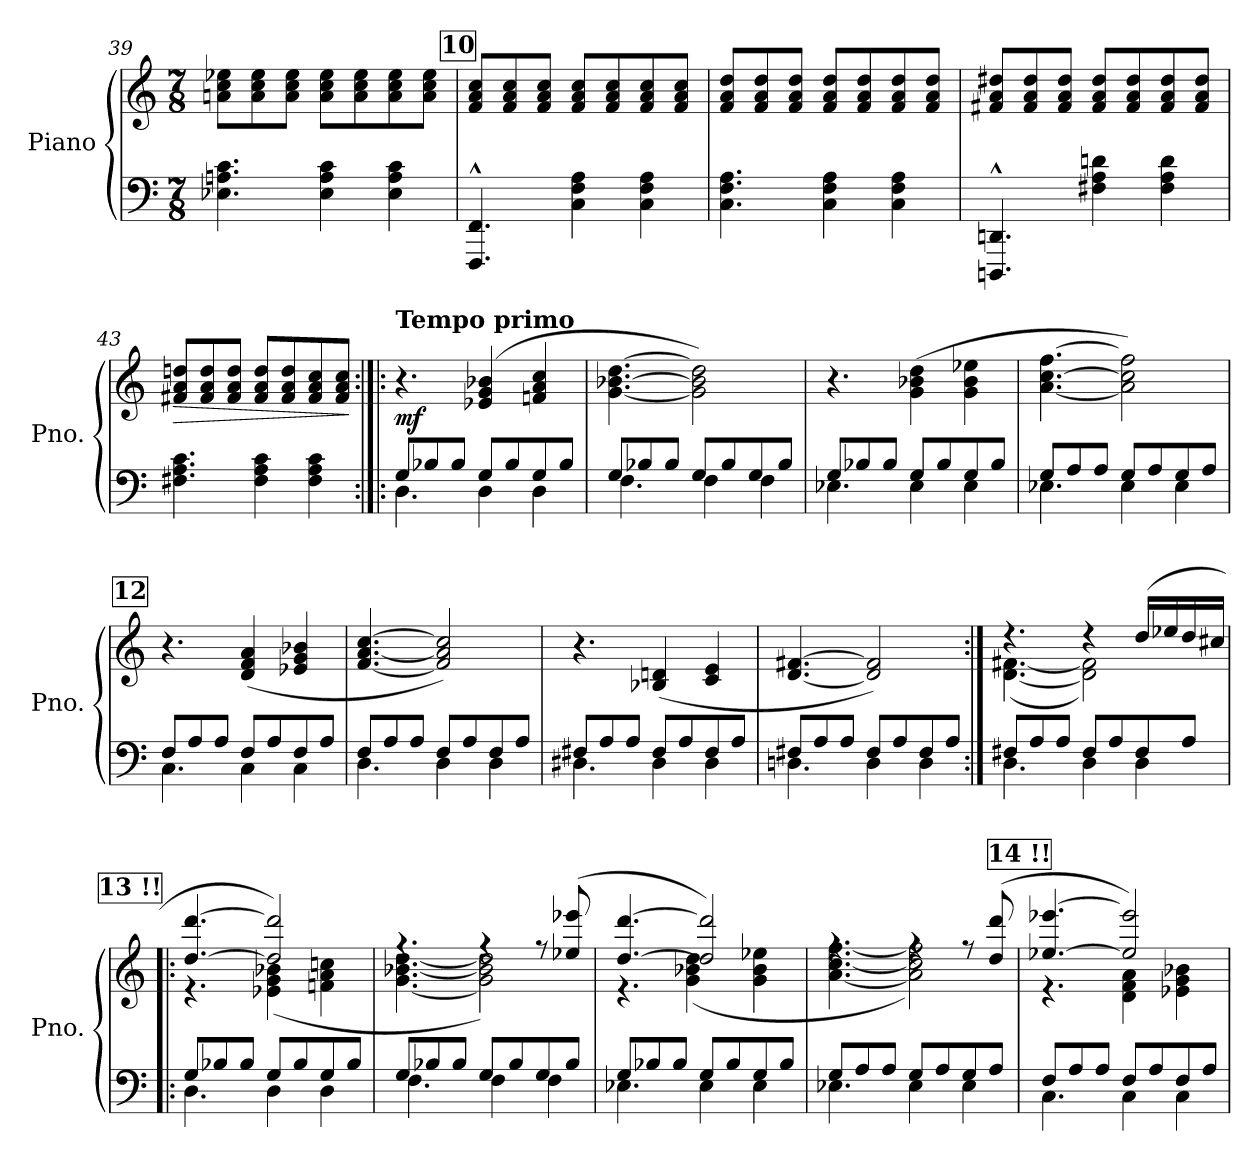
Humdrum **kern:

**kern	**kern	**dynam
*part1	*part1	*part1
*staff2	*staff1	*staff1/2
*I"Piano	*	*
*I'Pno.	*	*
*clefF4	*clefG2	*
*k[]	*k[]	*
*M7/8	*M7/8	*
=39	=39	=39
4.E-X\ 4.An\ 4.c\	8an\ 8cc\ 8ee-X\L	.
.	8a\ 8cc\ 8ee-\	.
.	8a\ 8cc\ 8ee-\J	.
4E-\ 4A\ 4c\	8a\ 8cc\ 8ee-\L	.
.	8a\ 8cc\ 8ee-\	.
4E-\ 4A\ 4c\	8a\ 8cc\ 8ee-\	.
.	8a\ 8cc\ 8ee-\J	.
!!LO:LB:g=z
!!LO:REH:place=s1:a:B:fs=14:t=10
=40	=40	=40
4.FFF/^^ 4.FF/^^	8f/ 8a/ 8cc/L	.
.	8f/ 8a/ 8cc/	.
.	8f/ 8a/ 8cc/J	.
4C\ 4F\ 4A\	8f/ 8a/ 8cc/L	.
.	8f/ 8a/ 8cc/	.
4C\ 4F\ 4A\	8f/ 8a/ 8cc/	.
.	8f/ 8a/ 8cc/J	.
=41	=41	=41
4.C\ 4.F\ 4.A\	8f/ 8a/ 8dd/L	.
.	8f/ 8a/ 8dd/	.
.	8f/ 8a/ 8dd/J	.
4C\ 4F\ 4A\	8f/ 8a/ 8dd/L	.
.	8f/ 8a/ 8dd/	.
4C\ 4F\ 4A\	8f/ 8a/ 8dd/	.
.	8f/ 8a/ 8dd/J	.
=42	=42	=42
4.DDDn/^^ 4.DDn/^^	8f#X/ 8a/ 8dd#X/L	.
.	8f#/ 8a/ 8dd#/	.
.	8f#/ 8a/ 8dd#/J	.
4F#X\ 4A\ 4dn\	8f#/ 8a/ 8dd#/L	.
.	8f#/ 8a/ 8dd#/	.
4F#\ 4A\ 4d\	8f#/ 8a/ 8dd#/	.
.	8f#/ 8a/ 8dd#/J	.
=43	=43	=43
!	!	!LO:HP:b
4.F#X\ 4.A\ 4.c\	8f#X/ 8a/ 8ddn/L	>
.	8f#/ 8a/ 8dd/	.
.	8f#/ 8a/ 8dd/J	.
4F#\ 4A\ 4c\	8f#/ 8a/ 8dd/L	.
.	8f#/ 8a/ 8dd/	.
4F#\ 4A\ 4c\	8f#/ 8a/ 8cc/	.
.	8f#/ 8a/ 8cc/J	.
.	.	]
!!LO:LB:g=z
=44:|!|:	=44:|!|:	=44:|!|:
!!LO:REH:place=s1:a:B:fs=14:t=11
*	*MM92	*
*^	*	*
!	!	!LO:TX:a:B:t=Tempo primo	!
!	!	!	!LO:DY:b
8G/L	4.D\	4.r	mf
8B-X/	.	.	.
8B-/J	.	.	.
8G/L	4D\	(>4e-X/ 4g/ 4b-X/	.
8B-/	.	.	.
8G/	4D\	4fn/ 4a/ 4cc/	.
8B-/J	.	.	.
=45	=45	=45	=45
8G/L	4.F\	[4.g\ [4.b-X\ [4.dd\	.
8B-X/	.	.	.
8B-/J	.	.	.
8G/L	4F\	2g\] 2b-\] 2dd\])	.
8B-/	.	.	.
8G/	4F\	.	.
8B-/J	.	.	.
=46	=46	=46	=46
8G/L	4.E-X\	4.r	.
8B-X/	.	.	.
8B-/J	.	.	.
8G/L	4E-\	(4g\ 4b-X\ 4dd\	.
8B-/	.	.	.
8G/	4E-\	4g\ 4b-\ 4ee-X\	.
8B-/J	.	.	.
=47	=47	=47	=47
8G/L	4.E-X\	[4.a\ [4.cc\ [4.ff\	.
8A/	.	.	.
8A/J	.	.	.
8G/L	4E-\	2a\] 2cc\] 2ff\])	.
8A/	.	.	.
8G/	4E-\	.	.
8A/J	.	.	.
!!LO:REH:place=s1:a:B:fs=14:t=12
=48	=48	=48	=48
8F/L	4.C\	4.r	.
8A/	.	.	.
8A/J	.	.	.
8F/L	4C\	(4d/ 4f/ 4a/	.
8A/	.	.	.
8F/	4C\	4e-X/ 4g/ 4b-X/	.
8A/J	.	.	.
!!LO:LB:g=z
=49	=49	=49	=49
8F/L	4.D\	[4.f/ [4.a/ [4.cc/	.
8A/	.	.	.
8A/J	.	.	.
8F/L	4D\	2f/] 2a/] 2cc/])	.
8A/	.	.	.
8F/	4D\	.	.
8A/J	.	.	.
=50	=50	=50	=50
8F#X/L	4.D#X\	4.r	.
8A/	.	.	.
8A/J	.	.	.
8F#/L	4D#\	(>4B-X/ 4dn/	.
8A/	.	.	.
8F#/	4D#\	4c/ 4e/	.
8A/J	.	.	.
=51	=51	=51	=51
8F#X/L	4.Dn\	[4.d/ [4.f#X/	.
8A/	.	.	.
8A/J	.	.	.
8F#/L	4D\	2d/] 2f#/])	.
8A/	.	.	.
8F#/	4D\	.	.
8A/J	.	.	.
=52:|!	=52:|!	=52:|!	=52:|!
*	*	*^	*
8F#X/L	4.D\	4.rdd	(>[4.d\ [4.f#X\	.
8A/	.	.	.	.
8A/J	.	.	.	.
8F#/L	4D\	4rdd	2d\] 2f#\])	.
8A/	.	.	.	.
8F#/	4D\	(16dd/LL	.	.
.	.	16ee-X/	.	.
8A/J	.	16dd/	.	.
.	.	16cc#X/JJ	.	.
!!LO:PB:g=z	!!
!!LO:REH:place=s1:a:B:fs=14:t=13	!!
=53!|:	=53!|:	=53!|:	=53!|:	=53!|:
8G/L	4.D\	[4.dd/ [4.ddd/	4.r	.
8B-X/	.	.	.	.
8B-/J	.	.	.	.
8G/L	4D\	2dd/] 2ddd/])	(4e-X\ 4g\ 4b-X\	.
8B-/	.	.	.	.
8G/	4D\	.	4fn\ 4a\ 4ccn\	.
8B-/J	.	.	.	.
=54	=54	=54	=54	=54
8G/L	4.F\	4.rff	[4.g\ [4.b-X\ [4.dd\	.
8B-X/	.	.	.	.
8B-/J	.	.	.	.
8G/L	4F\	4rff	2g\] 2b-\] 2dd\])	.
8B-/	.	.	.	.
8G/	4F\	8rff	.	.
8B-/J	.	(8ee-X/ 8eee-X/	.	.
=55	=55	=55	=55	=55
8G/L	4.E-X\	[4.dd/ [4.ddd/	4.r	.
8B-X/	.	.	.	.
8B-/J	.	.	.	.
8G/L	4E-\	2dd/] 2ddd/])	(4g\ 4b-X\ 4dd\	.
8B-/	.	.	.	.
8G/	4E-\	.	4g\ 4b-\ 4ee-X\	.
8B-/J	.	.	.	.
=56	=56	=56	=56	=56
8G/L	4.E-X\	4.rff	[4.a\ [4.cc\ [4.ff\	.
8A/	.	.	.	.
8A/J	.	.	.	.
8G/L	4E-\	4rff	2a\] 2cc\] 2ff\])	.
8A/	.	.	.	.
8G/	4E-\	8rff	.	.
8A/J	.	(8dd/ 8ddd/	.	.
!!LO:REH:place=s1:a:B:fs=14:t=14	!!
=57	=57	=57	=57	=57
8F/L	4.C\	[4.ee-X/ [4.eee-X/	4.r	.
8A/	.	.	.	.
8A/J	.	.	.	.
8F/L	4C\	2ee-/] 2eee-/])	4d\ 4f\ 4a\	.
8A/	.	.	.	.
8F/	4C\	.	4e-X\ 4g\ 4b-X\	.
8A/J	.	.	.	.
*v	*v	*	*	*
*	*v	*v	*
=	=	=
*-	*-	*-
